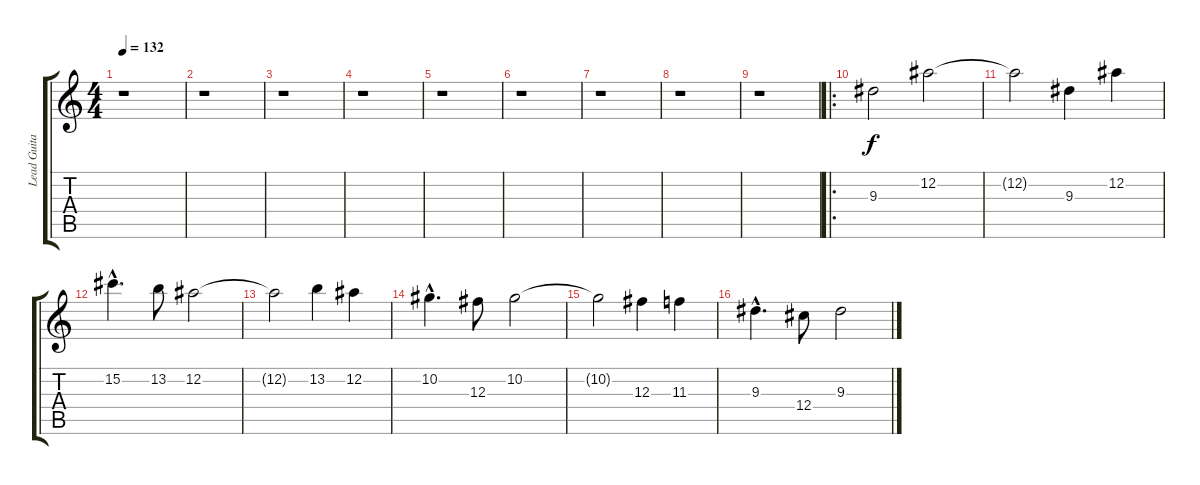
\track ("Lead Guitar" "Lead Guita") {instrument distortionguitar}
\staff {score tabs}
\tuning (Eb4 Bb3 Gb3 Db3 Ab2 Eb2) {hide}
\ts (4 4)
\tempo 132
\clef g2
\ks c
r.1{dy f} |
r.1 |
r.1 |
r.1 |
r.1 |
r.1 |
r.1 |
r.1 |
r.1 |
\ro
9.3.2 12.2.2 |
12.2{t}.2 9.3.4 12.2.4 |
15.2{hac}.4{d} 13.2.8 12.2.2 |
12.2{t}.2 13.2.4 12.2.4 |
10.2{hac}.4{d} 12.3.8 10.2.2 |
10.2{t}.2 12.3.4 11.3.4 |
9.3{hac}.4{d} 12.4.8 9.3.2
